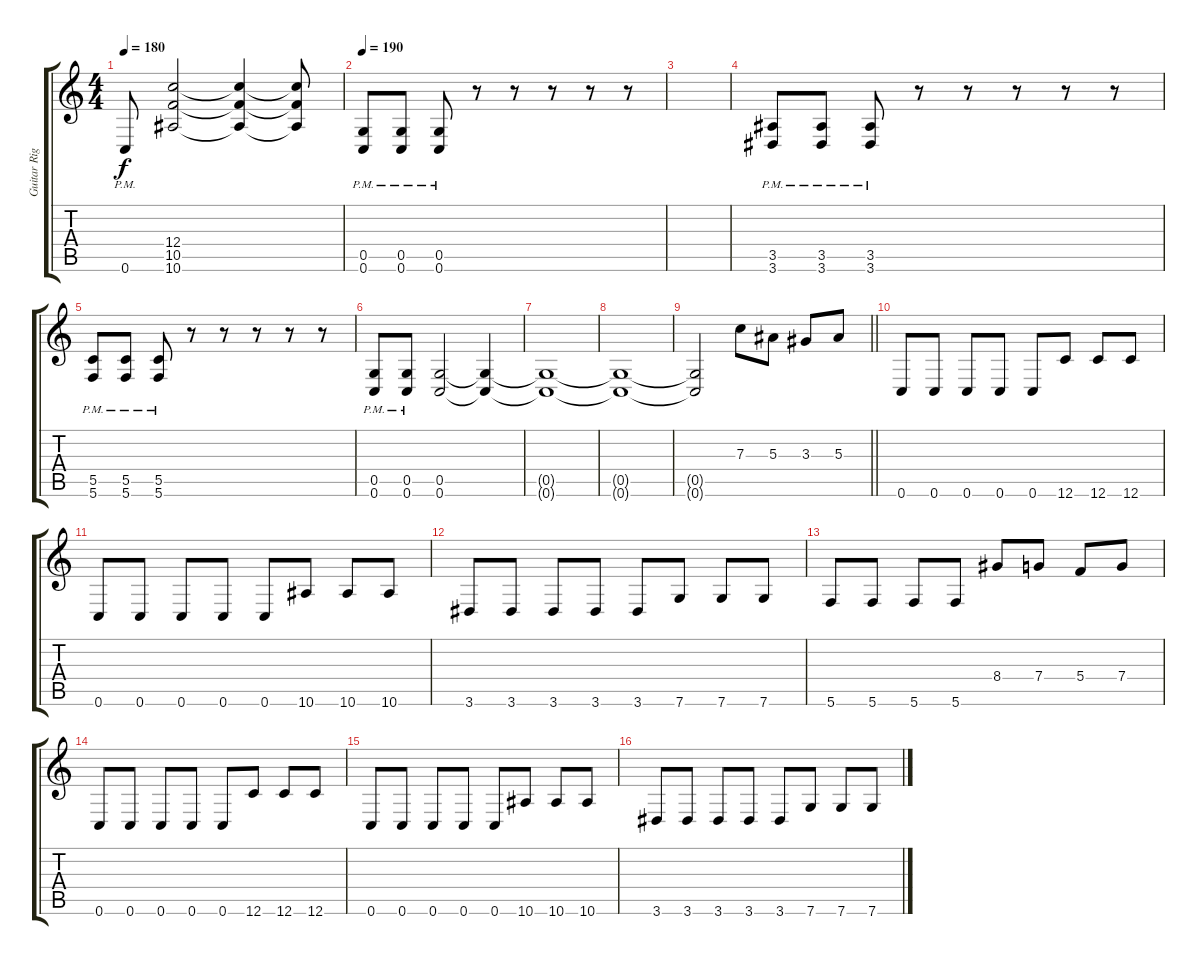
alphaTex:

\track ("Guitar Right" "Guitar Rig") {instrument distortionguitar}
\staff {score tabs}
\tuning (D4 A3 F3 C3 G2 C2) {hide}
\ts (4 4)
\tempo 180
\clef g2
\ks c
0.6{pm}.8{dy f} (12.4 10.5 10.6).2 (12.4{t} 10.5{t} 10.6{t}).4 (12.4{t} 10.5{t} 10.6{t}).8 |
\tempo 190
(0.5{pm} 0.6{pm}).8 (0.5{pm} 0.6{pm}).8 (0.5{pm} 0.6{pm}).8 r.8 r.8 r.8 r.8 r.8 |
|
(3.5{pm} 3.6{pm}).8 (3.5{pm} 3.6{pm}).8 (3.5{pm} 3.6{pm}).8 r.8 r.8 r.8 r.8 r.8 |
(5.5{pm} 5.6{pm}).8 (5.5{pm} 5.6{pm}).8 (5.5{pm} 5.6{pm}).8 r.8 r.8 r.8 r.8 r.8 |
(0.5{pm} 0.6{pm}).8 (0.5{pm} 0.6{pm}).8 (0.5 0.6).2 (0.5{t} 0.6{t}).4 |
(0.5{t} 0.6{t}).1 |
(0.5{t} 0.6{t}).1 |
\barLineRight lightlight
(0.5{t} 0.6{t}).2 7.3.8 5.3.8 3.3.8 5.3.8 |
0.6.8 0.6.8 0.6.8 0.6.8 0.6.8 12.6.8 12.6.8 12.6.8 |
0.6.8 0.6.8 0.6.8 0.6.8 0.6.8 10.6.8 10.6.8 10.6.8 |
3.6.8 3.6.8 3.6.8 3.6.8 3.6.8 7.6.8 7.6.8 7.6.8 |
5.6.8 5.6.8 5.6.8 5.6.8 8.4.8 7.4.8 5.4.8 7.4.8 |
0.6.8 0.6.8 0.6.8 0.6.8 0.6.8 12.6.8 12.6.8 12.6.8 |
0.6.8 0.6.8 0.6.8 0.6.8 0.6.8 10.6.8 10.6.8 10.6.8 |
3.6.8 3.6.8 3.6.8 3.6.8 3.6.8 7.6.8 7.6.8 7.6.8
